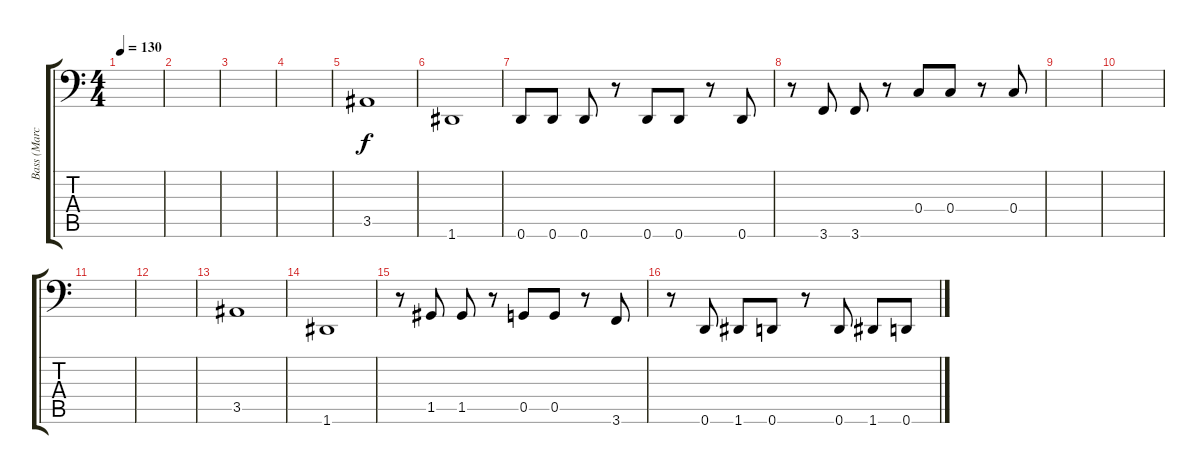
\track ("Bass (Marco Hietala)" "Bass (Marc") {instrument electricbasspick}
\staff {score tabs}
\tuning (D3 A2 F2 C2 G1 D1) {hide}
\ts (4 4)
\tempo 130
\clef f4
\ks c
|
|
|
|
3.5.1 |
1.6.1 |
0.6.8 0.6.8 0.6.8 r.8 0.6.8 0.6.8 r.8 0.6.8 |
r.8 3.6.8 3.6.8 r.8 0.4.8 0.4.8 r.8 0.4.8 |
|
|
|
|
3.5.1 |
1.6.1 |
r.8 1.5.8 1.5.8 r.8 0.5.8 0.5.8 r.8 3.6.8 |
r.8 0.6.8 1.6.8 0.6.8 r.8 0.6.8 1.6.8 0.6.8
